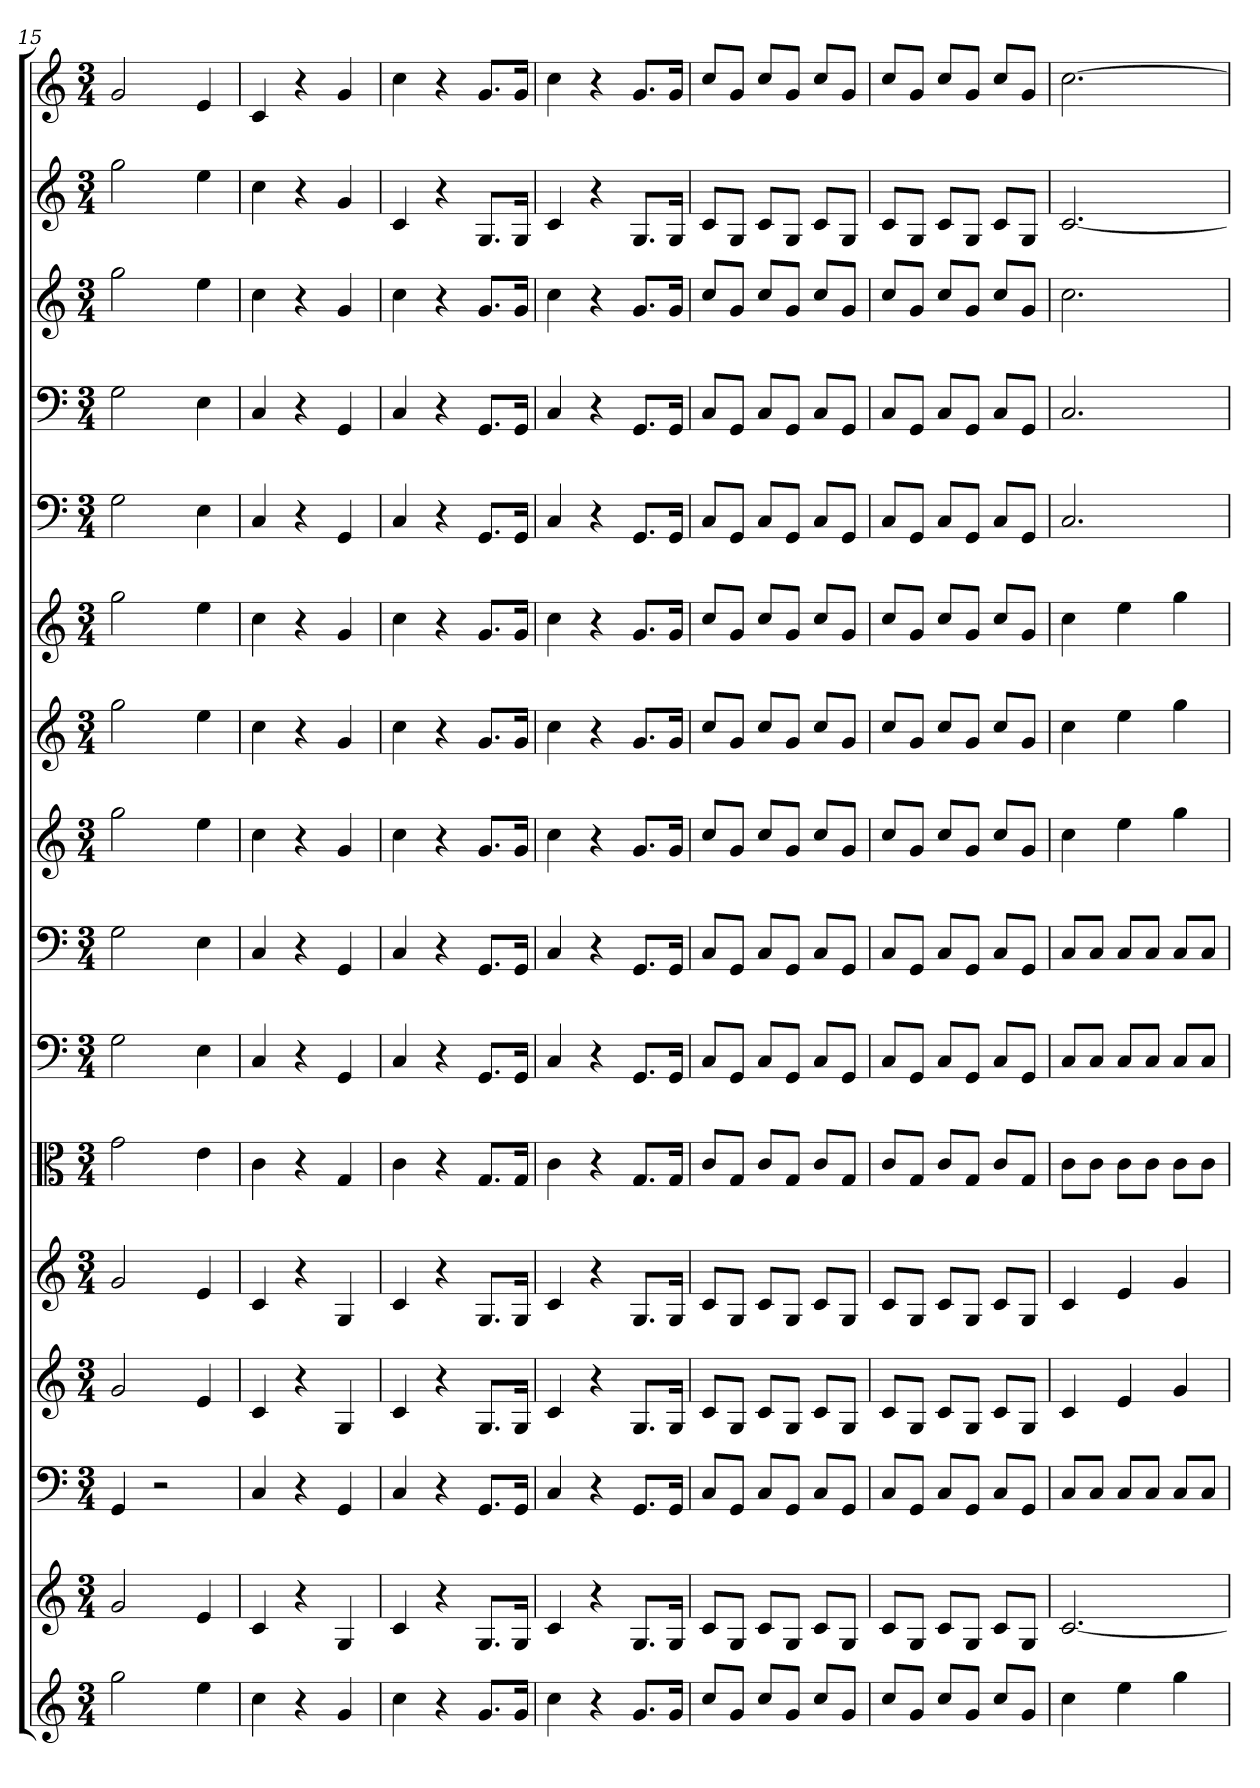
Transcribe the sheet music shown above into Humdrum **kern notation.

**kern	**kern	**kern	**kern	**kern	**kern	**kern	**kern	**kern	**kern	**kern	**kern	**kern	**kern	**kern	**kern
*part16	*part15	*part14	*part13	*part12	*part11	*part10	*part9	*part8	*part7	*part6	*part5	*part4	*part3	*part2	*part1
*staff16	*staff15	*staff14	*staff13	*staff12	*staff11	*staff10	*staff9	*staff8	*staff7	*staff6	*staff5	*staff4	*staff3	*staff2	*staff1
*	*	*clefF4	*	*	*clefC3	*clefF4	*clefF4	*	*	*	*clefF4	*clefF4	*	*	*
*k[]	*k[]	*k[]	*k[]	*k[]	*k[]	*k[]	*k[]	*k[]	*k[]	*k[]	*k[]	*k[]	*k[]	*k[]	*k[]
*C:	*C:	*C:	*C:	*C:	*C:	*C:	*C:	*C:	*C:	*C:	*C:	*C:	*C:	*C:	*C:
*M3/4	*M3/4	*M3/4	*M3/4	*M3/4	*M3/4	*M3/4	*M3/4	*M3/4	*M3/4	*M3/4	*M3/4	*M3/4	*M3/4	*M3/4	*M3/4
=15	=15	=15	=15	=15	=15	=15	=15	=15	=15	=15	=15	=15	=15	=15	=15
2gg	2g	4GG	2g	2g	2g	2G	2G	2gg	2gg	2gg	2G	2G	2gg	2gg	2g
.	.	2r	.	.	.	.	.	.	.	.	.	.	.	.	.
4ee	4e	.	4e	4e	4e	4E	4E	4ee	4ee	4ee	4E	4E	4ee	4ee	4e
=16	=16	=16	=16	=16	=16	=16	=16	=16	=16	=16	=16	=16	=16	=16	=16
4cc	4c	4C	4c	4c	4c	4C	4C	4cc	4cc	4cc	4C	4C	4cc	4cc	4c
4r	4r	4r	4r	4r	4r	4r	4r	4r	4r	4r	4r	4r	4r	4r	4r
4g	4G	4GG	4G	4G	4G	4GG	4GG	4g	4g	4g	4GG	4GG	4g	4g	4g
=17	=17	=17	=17	=17	=17	=17	=17	=17	=17	=17	=17	=17	=17	=17	=17
4cc	4c	4C	4c	4c	4c	4C	4C	4cc	4cc	4cc	4C	4C	4cc	4c	4cc
4r	4r	4r	4r	4r	4r	4r	4r	4r	4r	4r	4r	4r	4r	4r	4r
8.gL	8.GL	8.GG/L	8.GL	8.GL	8.G/L	8.GG/L	8.GG/L	8.gL	8.gL	8.gL	8.GG/L	8.GG/L	8.gL	8.GL	8.gL
16gJk	16GJk	16GG/Jk	16GJk	16GJk	16G/Jk	16GG/Jk	16GG/Jk	16gJk	16gJk	16gJk	16GG/Jk	16GG/Jk	16gJk	16GJk	16gJk
=18	=18	=18	=18	=18	=18	=18	=18	=18	=18	=18	=18	=18	=18	=18	=18
4cc	4c	4C	4c	4c	4c	4C	4C	4cc	4cc	4cc	4C	4C	4cc	4c	4cc
4r	4r	4r	4r	4r	4r	4r	4r	4r	4r	4r	4r	4r	4r	4r	4r
8.gL	8.GL	8.GG/L	8.GL	8.GL	8.G/L	8.GG/L	8.GG/L	8.gL	8.gL	8.gL	8.GG/L	8.GG/L	8.gL	8.GL	8.gL
16gJk	16GJk	16GG/Jk	16GJk	16GJk	16G/Jk	16GG/Jk	16GG/Jk	16gJk	16gJk	16gJk	16GG/Jk	16GG/Jk	16gJk	16GJk	16gJk
=19	=19	=19	=19	=19	=19	=19	=19	=19	=19	=19	=19	=19	=19	=19	=19
8ccL	8cL	8C/L	8cL	8cL	8c/L	8C/L	8C/L	8ccL	8ccL	8ccL	8C/L	8C/L	8ccL	8cL	8ccL
8gJ	8GJ	8GG/J	8GJ	8GJ	8G/J	8GG/J	8GG/J	8gJ	8gJ	8gJ	8GG/J	8GG/J	8gJ	8GJ	8gJ
8ccL	8cL	8C/L	8cL	8cL	8c/L	8C/L	8C/L	8ccL	8ccL	8ccL	8C/L	8C/L	8ccL	8cL	8ccL
8gJ	8GJ	8GG/J	8GJ	8GJ	8G/J	8GG/J	8GG/J	8gJ	8gJ	8gJ	8GG/J	8GG/J	8gJ	8GJ	8gJ
8ccL	8cL	8C/L	8cL	8cL	8c/L	8C/L	8C/L	8ccL	8ccL	8ccL	8C/L	8C/L	8ccL	8cL	8ccL
8gJ	8GJ	8GG/J	8GJ	8GJ	8G/J	8GG/J	8GG/J	8gJ	8gJ	8gJ	8GG/J	8GG/J	8gJ	8GJ	8gJ
=20	=20	=20	=20	=20	=20	=20	=20	=20	=20	=20	=20	=20	=20	=20	=20
8ccL	8cL	8C/L	8cL	8cL	8c/L	8C/L	8C/L	8ccL	8ccL	8ccL	8C/L	8C/L	8ccL	8cL	8ccL
8gJ	8GJ	8GG/J	8GJ	8GJ	8G/J	8GG/J	8GG/J	8gJ	8gJ	8gJ	8GG/J	8GG/J	8gJ	8GJ	8gJ
8ccL	8cL	8C/L	8cL	8cL	8c/L	8C/L	8C/L	8ccL	8ccL	8ccL	8C/L	8C/L	8ccL	8cL	8ccL
8gJ	8GJ	8GG/J	8GJ	8GJ	8G/J	8GG/J	8GG/J	8gJ	8gJ	8gJ	8GG/J	8GG/J	8gJ	8GJ	8gJ
8ccL	8cL	8C/L	8cL	8cL	8c/L	8C/L	8C/L	8ccL	8ccL	8ccL	8C/L	8C/L	8ccL	8cL	8ccL
8gJ	8GJ	8GG/J	8GJ	8GJ	8G/J	8GG/J	8GG/J	8gJ	8gJ	8gJ	8GG/J	8GG/J	8gJ	8GJ	8gJ
=21	=21	=21	=21	=21	=21	=21	=21	=21	=21	=21	=21	=21	=21	=21	=21
4cc	[2.c	8C/L	4c	4c	8c\L	8C/L	8C/L	4cc	4cc	4cc	2.C	2.C	2.cc	[2.c	[2.cc
.	.	8C/J	.	.	8c\J	8C/J	8C/J	.	.	.	.	.	.	.	.
4ee	.	8C/L	4e	4e	8c\L	8C/L	8C/L	4ee	4ee	4ee	.	.	.	.	.
.	.	8C/J	.	.	8c\J	8C/J	8C/J	.	.	.	.	.	.	.	.
4gg	.	8C/L	4g	4g	8c\L	8C/L	8C/L	4gg	4gg	4gg	.	.	.	.	.
.	.	8C/J	.	.	8c\J	8C/J	8C/J	.	.	.	.	.	.	.	.
=	=	=	=	=	=	=	=	=	=	=	=	=	=	=	=
*-	*-	*-	*-	*-	*-	*-	*-	*-	*-	*-	*-	*-	*-	*-	*-
